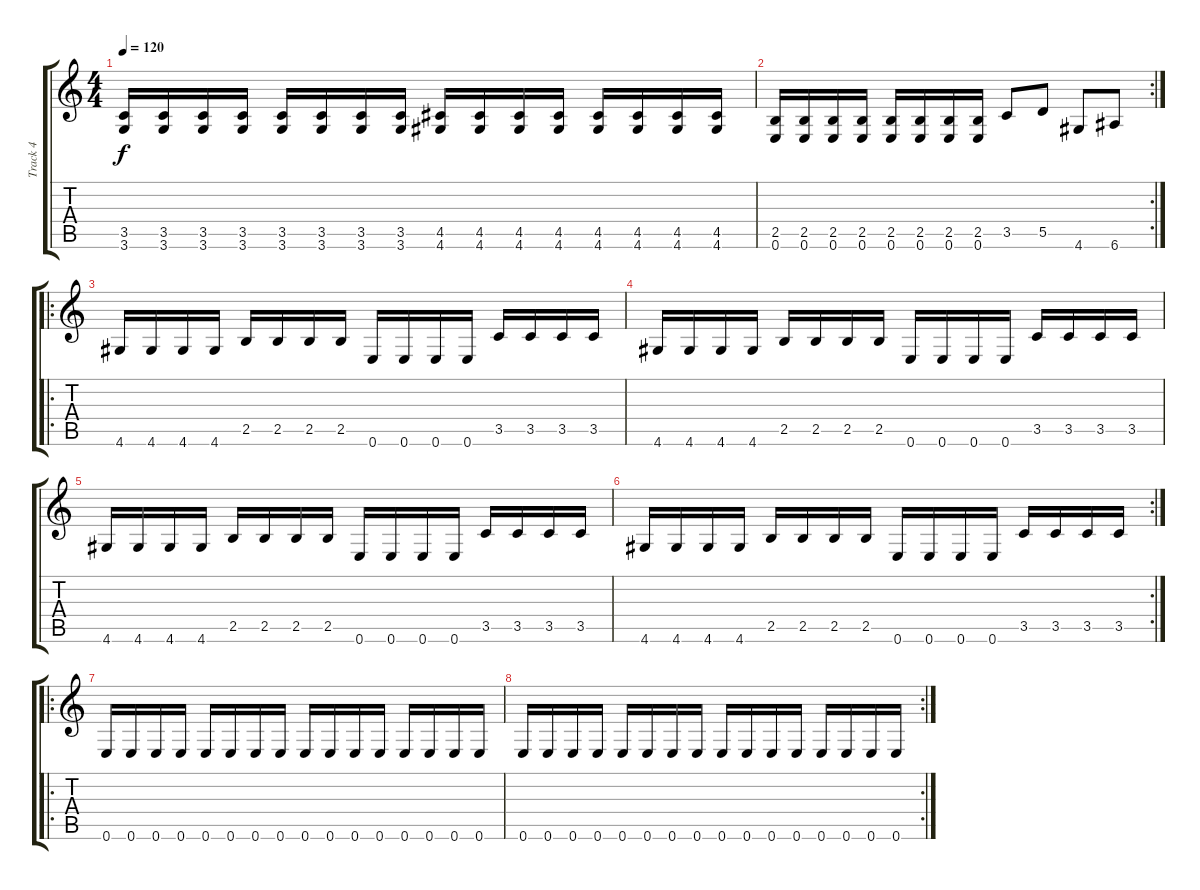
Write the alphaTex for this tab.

\track ("Track 4" "Track 4") {instrument electricbassfinger}
\staff {score tabs}
\tuning (E4 B3 G3 D3 A2 E2) {hide}
\ts (4 4)
\tempo 120
\clef g2
\ks c
(3.5 3.6).16{dy f} (3.5 3.6).16 (3.5 3.6).16 (3.5 3.6).16 (3.5 3.6).16 (3.5 3.6).16 (3.5 3.6).16 (3.5 3.6).16 (4.5 4.6).16 (4.5 4.6).16 (4.5 4.6).16 (4.5 4.6).16 (4.5 4.6).16 (4.5 4.6).16 (4.5 4.6).16 (4.5 4.6).16 |
\rc 2
(2.5 0.6).16 (2.5 0.6).16 (2.5 0.6).16 (2.5 0.6).16 (2.5 0.6).16 (2.5 0.6).16 (2.5 0.6).16 (2.5 0.6).16 3.5.8 5.5.8 4.6.8 6.6.8 |
\ro
4.6.16 4.6.16 4.6.16 4.6.16 2.5.16 2.5.16 2.5.16 2.5.16 0.6.16 0.6.16 0.6.16 0.6.16 3.5.16 3.5.16 3.5.16 3.5.16 |
4.6.16 4.6.16 4.6.16 4.6.16 2.5.16 2.5.16 2.5.16 2.5.16 0.6.16 0.6.16 0.6.16 0.6.16 3.5.16 3.5.16 3.5.16 3.5.16 |
4.6.16 4.6.16 4.6.16 4.6.16 2.5.16 2.5.16 2.5.16 2.5.16 0.6.16 0.6.16 0.6.16 0.6.16 3.5.16 3.5.16 3.5.16 3.5.16 |
\rc 2
4.6.16 4.6.16 4.6.16 4.6.16 2.5.16 2.5.16 2.5.16 2.5.16 0.6.16 0.6.16 0.6.16 0.6.16 3.5.16 3.5.16 3.5.16 3.5.16 |
\ro
0.6.16 0.6.16 0.6.16 0.6.16 0.6.16 0.6.16 0.6.16 0.6.16 0.6.16 0.6.16 0.6.16 0.6.16 0.6.16 0.6.16 0.6.16 0.6.16 |
\rc 2
0.6.16 0.6.16 0.6.16 0.6.16 0.6.16 0.6.16 0.6.16 0.6.16 0.6.16 0.6.16 0.6.16 0.6.16 0.6.16 0.6.16 0.6.16 0.6.16
